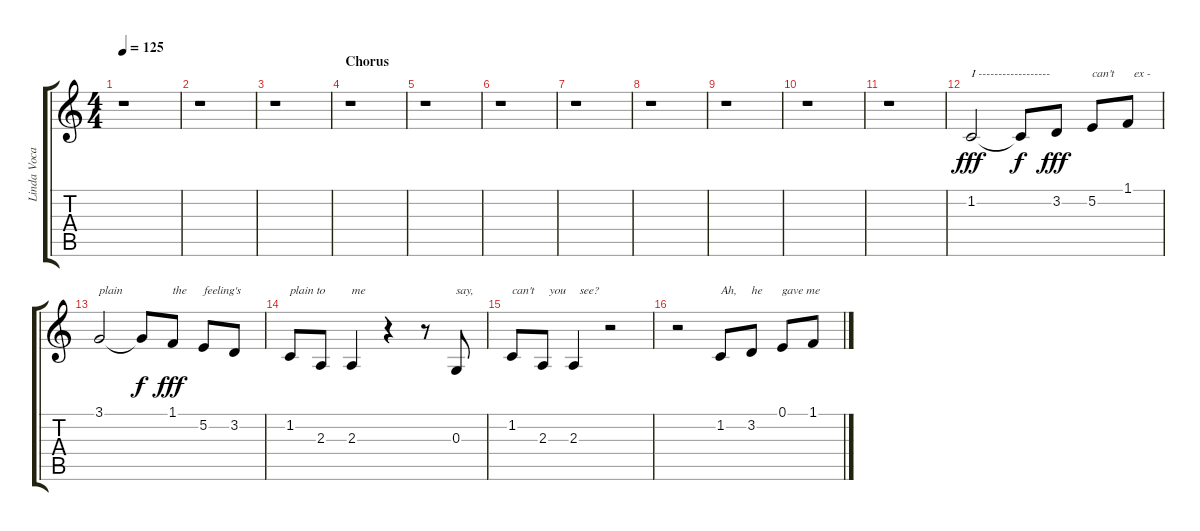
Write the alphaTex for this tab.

\track ("Linda Vocal" "Linda Voca") {instrument choiraahs}
\staff {score tabs}
\tuning (E4 B3 G3 D3 A2 E2) {hide}
\ts (4 4)
\tempo 125
\clef g2
\ks c
r.1{dy fff} |
r.1 |
r.1 |
\section ("" "Chorus")
r.1 |
r.1 |
r.1 |
r.1 |
r.1 |
r.1 |
r.1 |
r.1 |
1.2.2{txt "I ------------------"} 1.2{t}.8{dy f} 3.2.8{txt " " dy fff} 5.2.8{txt "can't"} 1.1.8{txt "  ex -"} |
3.1.2{txt "plain"} 3.1{t}.8{dy f} 1.1.8{txt "the" dy fff} 5.2.8{txt "feeling's"} 3.2.8 |
1.2.8{txt "plain to"} 2.3.8 2.3.4{txt "me"} r.4 r.8 0.3.8{txt "say,"} |
1.2.8{txt "can't"} 2.3.8{txt "  you "} 2.3.4{txt "  see?"} r.2 |
r.2 1.2.8{txt "Ah,"} 3.2.8{txt "he"} 0.1.8{txt "gave me"} 1.1.8
